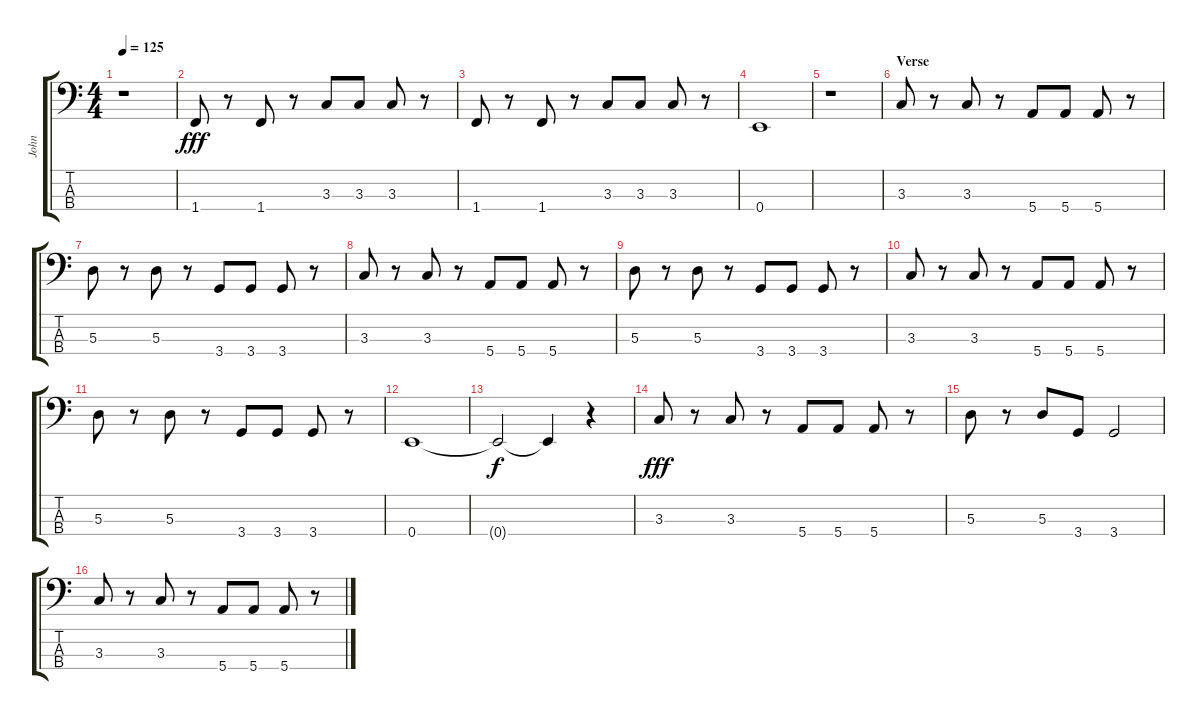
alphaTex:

\track ("John" "John") {instrument electricbassfinger}
\staff {score tabs}
\tuning (G2 D2 A1 E1) {hide}
\ts (4 4)
\tempo 125
\clef f4
\ks c
r.1{dy fff} |
1.4.8 r.8 1.4.8 r.8 3.3.8 3.3.8 3.3.8 r.8 |
1.4.8 r.8 1.4.8 r.8 3.3.8 3.3.8 3.3.8 r.8 |
0.4.1 |
r.1 |
\section ("" "Verse")
3.3.8 r.8 3.3.8 r.8 5.4.8 5.4.8 5.4.8 r.8 |
5.3.8 r.8 5.3.8 r.8 3.4.8 3.4.8 3.4.8 r.8 |
3.3.8 r.8 3.3.8 r.8 5.4.8 5.4.8 5.4.8 r.8 |
5.3.8 r.8 5.3.8 r.8 3.4.8 3.4.8 3.4.8 r.8 |
3.3.8 r.8 3.3.8 r.8 5.4.8 5.4.8 5.4.8 r.8 |
5.3.8 r.8 5.3.8 r.8 3.4.8 3.4.8 3.4.8 r.8 |
0.4.1 |
0.4{t}.2{dy f} 0.4{t}.4 r.4 |
3.3.8{dy fff} r.8 3.3.8 r.8 5.4.8 5.4.8 5.4.8 r.8 |
5.3.8 r.8 5.3.8 3.4.8 3.4.2 |
3.3.8 r.8 3.3.8 r.8 5.4.8 5.4.8 5.4.8 r.8
